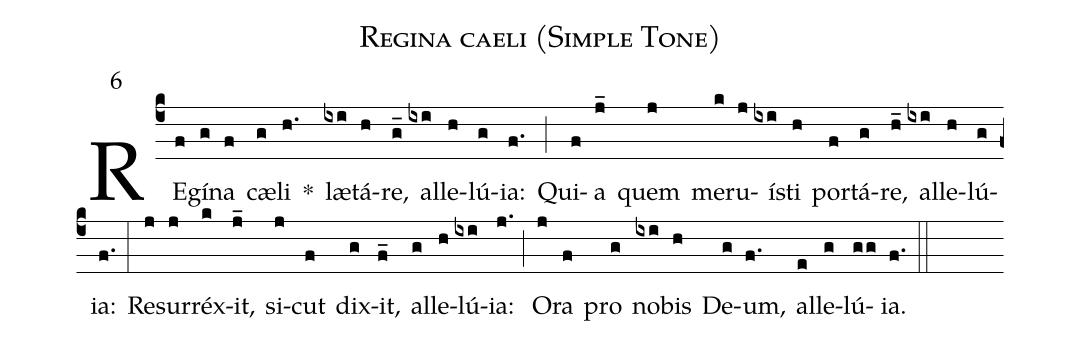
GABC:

name:Regina caeli (Simple Tone);
mode:6;
%%
(c4) RE(f)gí(g)na(f) c<sp>æ</sp>(g)li(h.) *() læ(ixi)tá(h)re,(g_) al(ixi)le(h)lú(g)ia:(f.) (;) Qui(f)a(j_) quem(j) me(k)ru(j)í(ixi)sti(h) por(f)tá(g)re,(h_) al(ixi)le(h)lú(g)ia:(f.) (:) Re(j)sur(j)réx(k)it,(j_) si(j)cut(f) dix(g)it,(f_) al(g)le(h)lú(ixi)ia:(j.) (;) O(j)ra(f) pro(g) no(ixi)bis(h) De(g)um,(f.) al(e)le(g)lú(gg)ia.(f.) (::)
